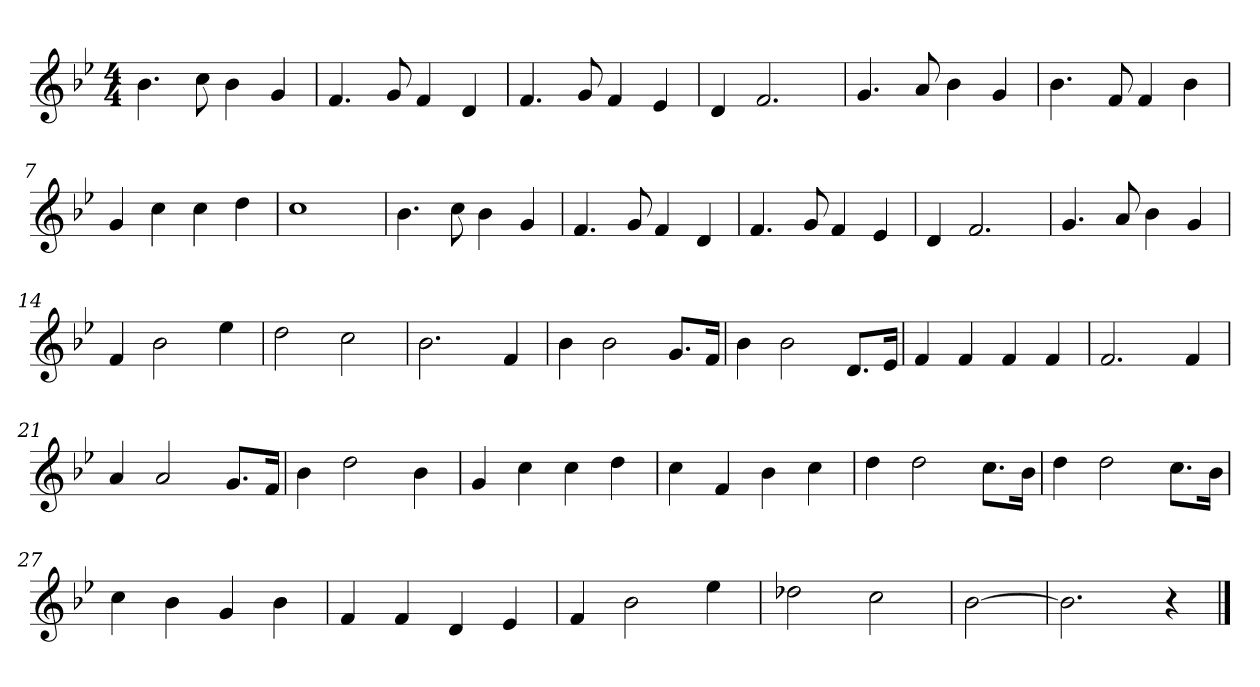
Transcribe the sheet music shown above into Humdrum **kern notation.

**kern
*part1
*staff1
*clefG2
*k[b-e-]
*B-:
*M4/4
=1
4.b-
8cc
4b-
4g
=2
4.f
8g
4f
4d
=3
4.f
8g
4f
4e-
=4
4d
2.f
=5
4.g
8a
4b-
4g
=6
4.b-
8f
4f
4b-
=7
4g
4cc
4cc
4dd
=8
1cc
=9
4.b-
8cc
4b-
4g
=10
4.f
8g
4f
4d
=11
4.f
8g
4f
4e-
=12
4d
2.f
=13
4.g
8a
4b-
4g
=14
4f
2b-
4ee-
=15
2dd
2cc
=16
2.b-
4f
=17
4b-
2b-
8.g/L
16f/Jk
=18
4b-
2b-
8.d/L
16e-/Jk
=19
4f
4f
4f
4f
=20
2.f
4f
=21
4a
2a
8.g/L
16f/Jk
=22
4b-
2dd
4b-
=23
4g
4cc
4cc
4dd
=24
4cc
4f
4b-
4cc
=25
4dd
2dd
8.cc\L
16b-\Jk
=26
4dd
2dd
8.cc\L
16b-\Jk
=27
4cc
4b-
4g
4b-
=28
4f
4f
4d
4e-
=29
4f
2b-
4ee-
=30
2dd-X
2cc
=31
[2b-
=32
2.b-]
4r
==
*-
